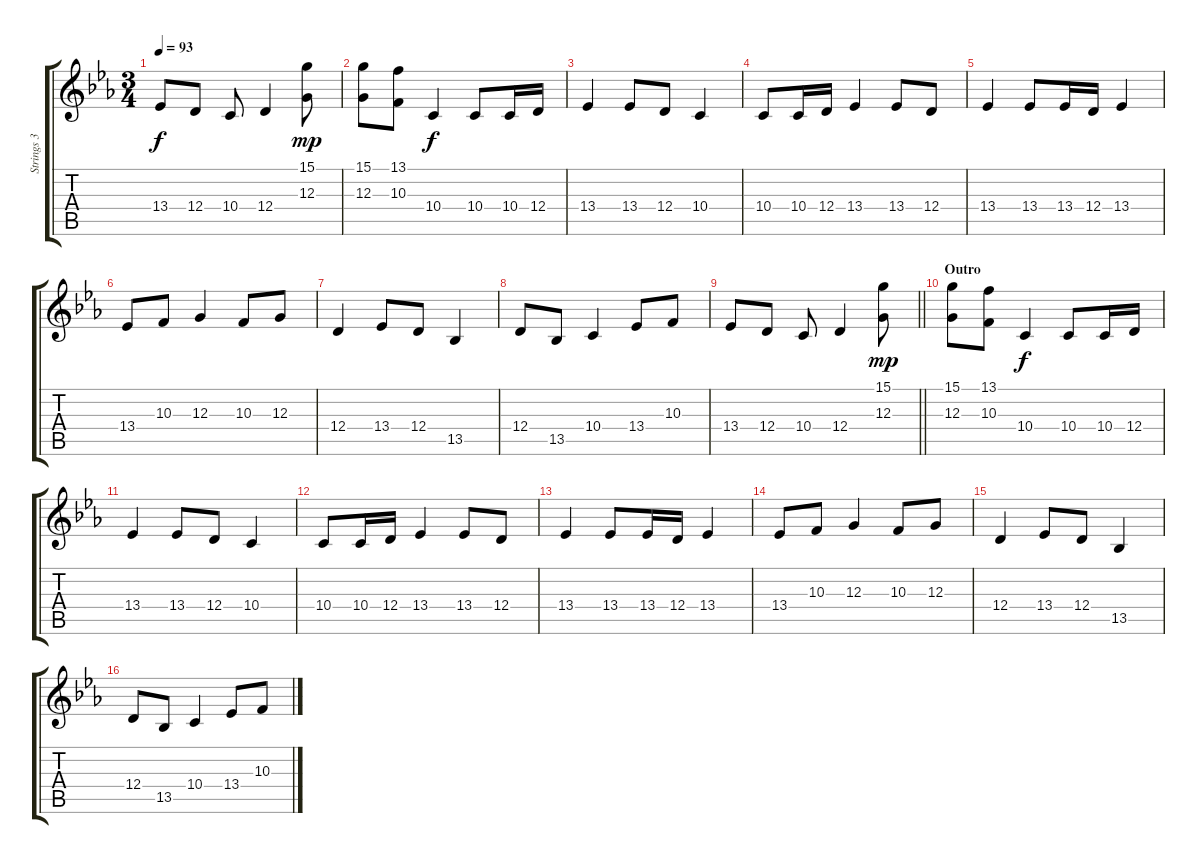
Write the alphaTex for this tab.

\track ("Strings 3" "Strings 3") {instrument synthstrings1}
\staff {score tabs}
\tuning (E4 B3 G3 D3 A2 E2) {hide}
\ts (3 4)
\tempo 93
\clef g2
\ks cminor
13.4.8{dy f} 12.4.8 10.4.8 12.4.4 (15.1 12.3).8{dy mp instrument trumpet} |
(15.1 12.3).8 (13.1 10.3).8 10.4.4{dy f instrument synthstrings1} 10.4.8 10.4.16 12.4.16 |
13.4.4 13.4.8 12.4.8 10.4.4 |
10.4.8 10.4.16 12.4.16 13.4.4 13.4.8 12.4.8 |
13.4.4 13.4.8 13.4.16 12.4.16 13.4.4 |
13.4.8 10.3.8 12.3.4 10.3.8 12.3.8 |
12.4.4 13.4.8 12.4.8 13.5.4 |
12.4.8 13.5.8 10.4.4 13.4.8 10.3.8 |
\barLineRight lightlight
13.4.8 12.4.8 10.4.8 12.4.4 (15.1 12.3).8{dy mp instrument trumpet} |
\section ("" "Outro")
(15.1 12.3).8 (13.1 10.3).8 10.4.4{dy f instrument synthstrings1} 10.4.8 10.4.16 12.4.16 |
13.4.4 13.4.8 12.4.8 10.4.4 |
10.4.8 10.4.16 12.4.16 13.4.4 13.4.8 12.4.8 |
13.4.4 13.4.8 13.4.16 12.4.16 13.4.4 |
13.4.8 10.3.8 12.3.4 10.3.8 12.3.8 |
12.4.4 13.4.8 12.4.8 13.5.4 |
12.4.8 13.5.8 10.4.4 13.4.8 10.3.8
